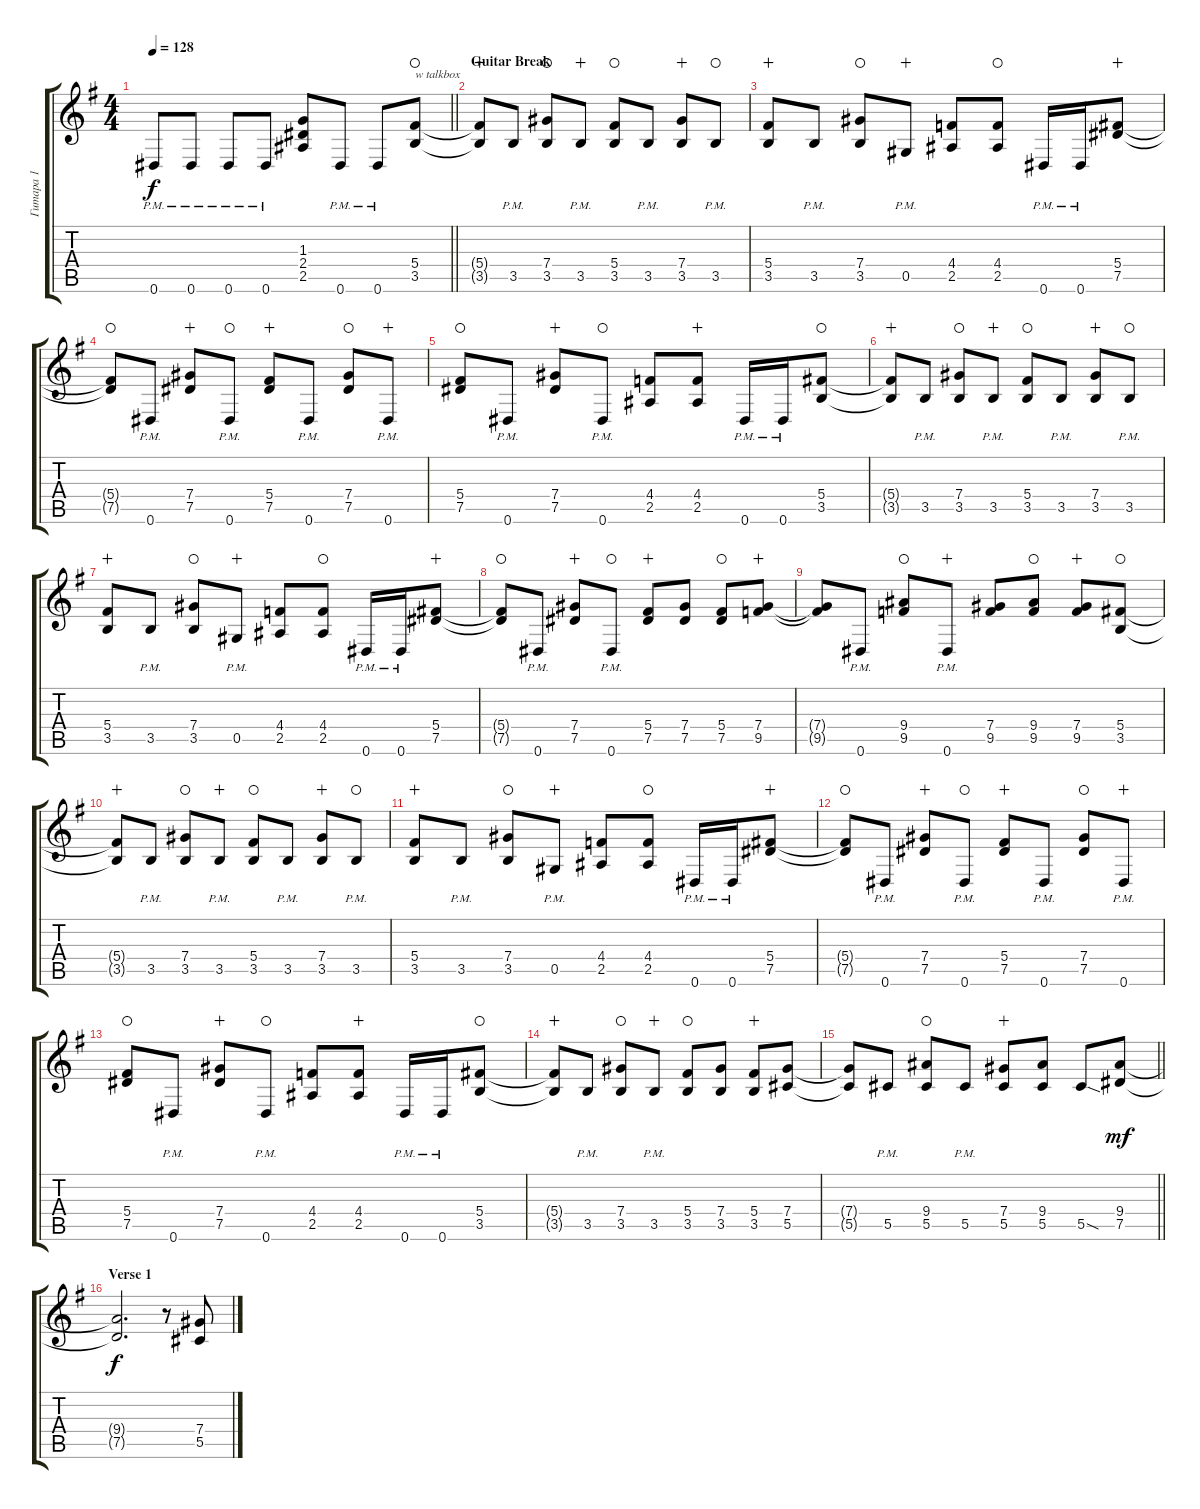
\track ("Гитара 1" "Гитара 1") {instrument distortionguitar}
\staff {score tabs}
\tuning (Eb4 Bb3 Gb3 Db3 Ab2 Eb2) {hide}
\ts (4 4)
\tempo 128
\clef g2
\barLineRight lightlight
\ks eminor
0.6{pm}.8{dy f} 0.6{pm}.8 0.6{pm}.8 0.6{pm}.8 (1.3 2.4 2.5).8 0.6{pm}.8 0.6{pm}.8 (5.4 3.5).8{txt "w talkbox" waho} |
\section ("" "Guitar Break")
(5.4{t} 3.5{t}).8{wahc} 3.5{pm}.8 (7.4 3.5).8{waho} 3.5{pm}.8{wahc} (5.4 3.5).8{waho} 3.5{pm}.8 (7.4 3.5).8{wahc} 3.5{pm}.8{waho} |
(5.4 3.5).8{wahc} 3.5{pm}.8 (7.4 3.5).8{waho} 0.5{pm}.8{wahc} (4.4 2.5).8 (4.4 2.5).8{waho} 0.6{pm}.16 0.6{pm}.16 (5.4 7.5).8{wahc} |
(5.4{t} 7.5{t}).8{waho} 0.6{pm}.8 (7.4 7.5).8{wahc} 0.6{pm}.8{waho} (5.4 7.5).8{wahc} 0.6{pm}.8 (7.4 7.5).8{waho} 0.6{pm}.8{wahc} |
(5.4 7.5).8{waho} 0.6{pm}.8 (7.4 7.5).8{wahc} 0.6{pm}.8{waho} (4.4 2.5).8 (4.4 2.5).8{wahc} 0.6{pm}.16 0.6{pm}.16 (5.4 3.5).8{waho} |
(5.4{t} 3.5{t}).8{wahc} 3.5{pm}.8 (7.4 3.5).8{waho} 3.5{pm}.8{wahc} (5.4 3.5).8{waho} 3.5{pm}.8 (7.4 3.5).8{wahc} 3.5{pm}.8{waho} |
(5.4 3.5).8{wahc} 3.5{pm}.8 (7.4 3.5).8{waho} 0.5{pm}.8{wahc} (4.4 2.5).8 (4.4 2.5).8{waho} 0.6{pm}.16 0.6{pm}.16 (5.4 7.5).8{wahc} |
(5.4{t} 7.5{t}).8{waho} 0.6{pm}.8 (7.4 7.5).8{wahc} 0.6{pm}.8{waho} (5.4 7.5).8{wahc} (7.4 7.5).8 (5.4 7.5).8{waho} (7.4 9.5).8{wahc} |
(7.4{t} 9.5{t}).8 0.6{pm}.8 (9.4 9.5).8{waho} 0.6{pm}.8{wahc} (7.4 9.5).8 (9.4 9.5).8{waho} (7.4 9.5).8{wahc} (5.4 3.5).8{waho} |
(5.4{t} 3.5{t}).8{wahc} 3.5{pm}.8 (7.4 3.5).8{waho} 3.5{pm}.8{wahc} (5.4 3.5).8{waho} 3.5{pm}.8 (7.4 3.5).8{wahc} 3.5{pm}.8{waho} |
(5.4 3.5).8{wahc} 3.5{pm}.8 (7.4 3.5).8{waho} 0.5{pm}.8{wahc} (4.4 2.5).8 (4.4 2.5).8{waho} 0.6{pm}.16 0.6{pm}.16 (5.4 7.5).8{wahc} |
(5.4{t} 7.5{t}).8{waho} 0.6{pm}.8 (7.4 7.5).8{wahc} 0.6{pm}.8{waho} (5.4 7.5).8{wahc} 0.6{pm}.8 (7.4 7.5).8{waho} 0.6{pm}.8{wahc} |
(5.4 7.5).8{waho} 0.6{pm}.8 (7.4 7.5).8{wahc} 0.6{pm}.8{waho} (4.4 2.5).8 (4.4 2.5).8{wahc} 0.6{pm}.16 0.6{pm}.16 (5.4 3.5).8{waho} |
(5.4{t} 3.5{t}).8{wahc} 3.5{pm}.8 (7.4 3.5).8{waho} 3.5{pm}.8{wahc} (5.4 3.5).8{waho} (7.4 3.5).8 (5.4 3.5).8{wahc} (7.4 5.5).8 |
\barLineRight lightlight
(7.4{t} 5.5{t}).8 5.5{pm}.8 (9.4 5.5).8{waho} 5.5{pm}.8 (7.4 5.5).8{wahc} (9.4 5.5).8 5.5{sod}.8 (9.4 7.5).8{dy mf} |
\section ("" "Verse 1")
(9.4{t} 7.5{t}).2{d dy f} r.8 (7.4 5.5).8
